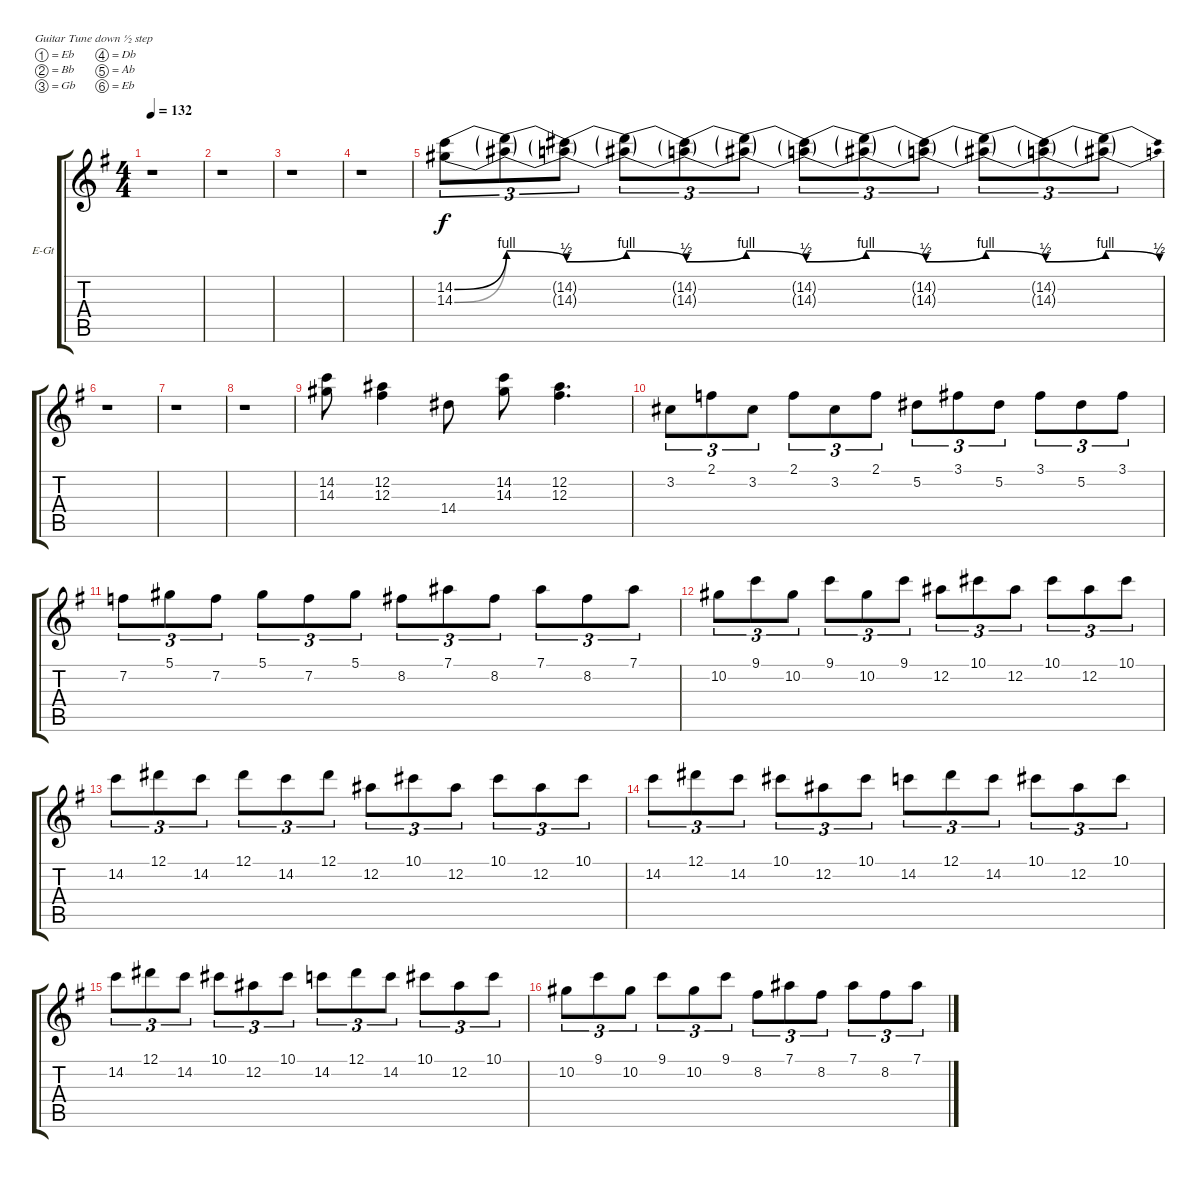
\bracketExtendMode groupsimilarinstruments
\firstSystemTrackNameOrientation horizontal
\otherSystemsTrackNameOrientation horizontal
\track ("Guitar 2" "E-Gt") {instrument distortionguitar}
\staff {score tabs}
\tuning (Eb4 Bb3 Gb3 Db3 Ab2 Eb2)
\ts (4 4)
\tempo 132
\clef g2
\scale
1.05549
\ks g
r.1{dy f} |
\scale
0.944515 r.1 |
\scale
1.05549 r.1 |
\scale
0.944515 r.1 |
\scale
1.05549 (14.2{be (bend 0 0 15 4)} 14.3{be (bend 0 0 15 4)}).8{tu (3 2)} (14.2{be (release 0 4 15 2) t} 14.3{be (release 0 4 14.399999999999999 2) t}).8{tu (3 2)} (14.2{be (bend 0 2 14.399999999999999 4) t} 14.3{be (bend 0 2 15.6 4) t}).8{tu (3 2)} (14.2{be (release 0 4 15 2) t} 14.3{be (release 0 4 15 2) t}).8{tu (3 2)} (14.2{be (bend 0 2 15.6 4) t} 14.3{be (bend 0 2 15.6 4) t}).8{tu (3 2)} (14.2{be (release 0 4 15 2) t} 14.3{be (release 0 4 15.6 2) t}).8{tu (3 2)} (14.2{be (bend 0 2 14.399999999999999 4) t} 14.3{be (bend 0 2 16.2 4) t}).8{tu (3 2)} (14.2{be (release 0 4 15.6 2) t} 14.3{be (release 0 4 15.6 2) t}).8{tu (3 2)} (14.2{be (bend 0 2 16.2 4) t} 14.3{be (bend 0 2 16.2 4) t}).8{tu (3 2)} (14.2{be (release 0 4 15.6 2) t} 14.3{be (release 0 4 14.399999999999999 2) t}).8{tu (3 2)} (14.2{be (bend 0 2 15 4) t} 14.3{be (bend 0 2 14.399999999999999 4) t}).8{tu (3 2)} (14.2{be (release 0 4 15 2) t} 14.3{be (release 0 4 15.6 2) t}).8{tu (3 2)} |
\scale
0.944515 r.1 |
\scale
1.08575 r.1 |
\scale
0.91425 r.1 |
\scale
1.05549 (14.3 14.2).8 (12.3 12.2).4 14.4.8 (14.3 14.2).8 (12.2 12.3).4{d} |
\scale
0.944515 3.2.8{tu (3 2)} 2.1.8{tu (3 2)} 3.2.8{tu (3 2)} 2.1.8{tu (3 2)} 3.2.8{tu (3 2)} 2.1.8{tu (3 2)} 5.2.8{tu (3 2)} 3.1.8{tu (3 2)} 5.2.8{tu (3 2)} 3.1.8{tu (3 2)} 5.2.8{tu (3 2)} 3.1.8{tu (3 2)} |
\scale
1.05549 7.2.8{tu (3 2)} 5.1.8{tu (3 2)} 7.2.8{tu (3 2)} 5.1.8{tu (3 2)} 7.2.8{tu (3 2)} 5.1.8{tu (3 2)} 8.2.8{tu (3 2)} 7.1.8{tu (3 2)} 8.2.8{tu (3 2)} 7.1.8{tu (3 2)} 8.2.8{tu (3 2)} 7.1.8{tu (3 2)} |
\scale
0.944515 10.2.8{tu (3 2)} 9.1.8{tu (3 2)} 10.2.8{tu (3 2)} 9.1.8{tu (3 2)} 10.2.8{tu (3 2)} 9.1.8{tu (3 2)} 12.2.8{tu (3 2)} 10.1.8{tu (3 2)} 12.2.8{tu (3 2)} 10.1.8{tu (3 2)} 12.2.8{tu (3 2)} 10.1.8{tu (3 2)} |
\scale
1.05549 14.2.8{tu (3 2)} 12.1.8{tu (3 2)} 14.2.8{tu (3 2)} 12.1.8{tu (3 2)} 14.2.8{tu (3 2)} 12.1.8{tu (3 2)} 12.2.8{tu (3 2)} 10.1.8{tu (3 2)} 12.2.8{tu (3 2)} 10.1.8{tu (3 2)} 12.2.8{tu (3 2)} 10.1.8{tu (3 2)} |
\scale
0.944515 14.2.8{tu (3 2)} 12.1.8{tu (3 2)} 14.2.8{tu (3 2)} 10.1.8{tu (3 2)} 12.2.8{tu (3 2)} 10.1.8{tu (3 2)} 14.2.8{tu (3 2)} 12.1.8{tu (3 2)} 14.2.8{tu (3 2)} 10.1.8{tu (3 2)} 12.2.8{tu (3 2)} 10.1.8{tu (3 2)} |
\scale
1.05549 14.2.8{tu (3 2)} 12.1.8{tu (3 2)} 14.2.8{tu (3 2)} 10.1.8{tu (3 2)} 12.2.8{tu (3 2)} 10.1.8{tu (3 2)} 14.2.8{tu (3 2)} 12.1.8{tu (3 2)} 14.2.8{tu (3 2)} 10.1.8{tu (3 2)} 12.2.8{tu (3 2)} 10.1.8{tu (3 2)} |
\scale
0.944515 10.2.8{tu (3 2)} 9.1.8{tu (3 2)} 10.2.8{tu (3 2)} 9.1.8{tu (3 2)} 10.2.8{tu (3 2)} 9.1.8{tu (3 2)} 8.2.8{tu (3 2)} 7.1.8{tu (3 2)} 8.2.8{tu (3 2)} 7.1.8{tu (3 2)} 8.2.8{tu (3 2)} 7.1.8{tu (3 2)}
